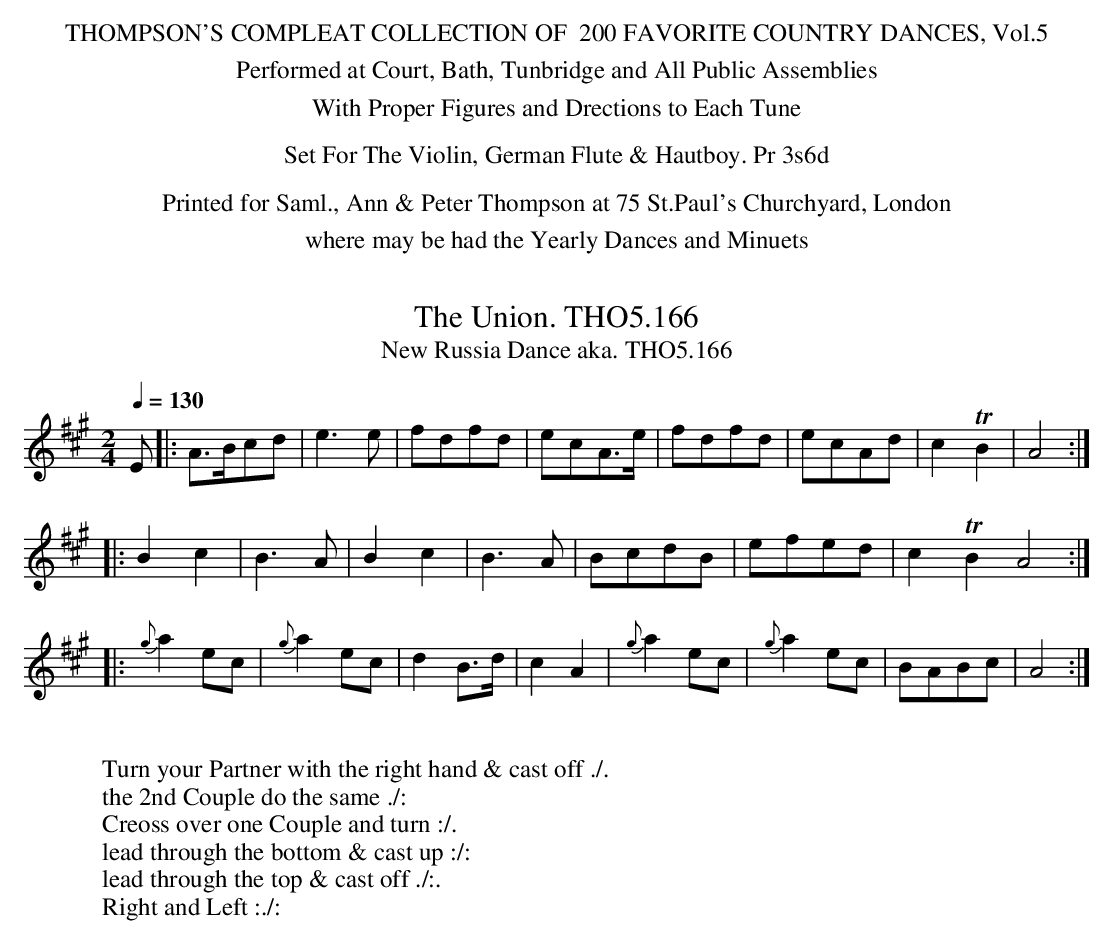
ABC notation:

X:1
T:Union. THO5.166, The
T:New Russia Dance aka. THO5.166
M:2/4
L:1/8
Q:1/4=130
K:A
E|:A>Bcd|e3e|fdfd|ecA>e|\\
fdfd |ecAd|c2TB2|A4:|
|:B2c2|B3A|B2 c2|B3A|\\
BcdB|efed|c2TB2 A4:|
|:{g}a2 ec|{g}a2 ec|d2 B>d|c2A2|\\
{g}a2 ec|{g}a2 ec|BABc|A4:|
W:
W:Turn your Partner with the right hand & cast off ./.
W:the 2nd Couple do the same ./:
W:Creoss over one Couple and turn :/.
W:lead through the bottom & cast up :/:
W:lead through the top & cast off ./:.
W:Right and Left :./:
